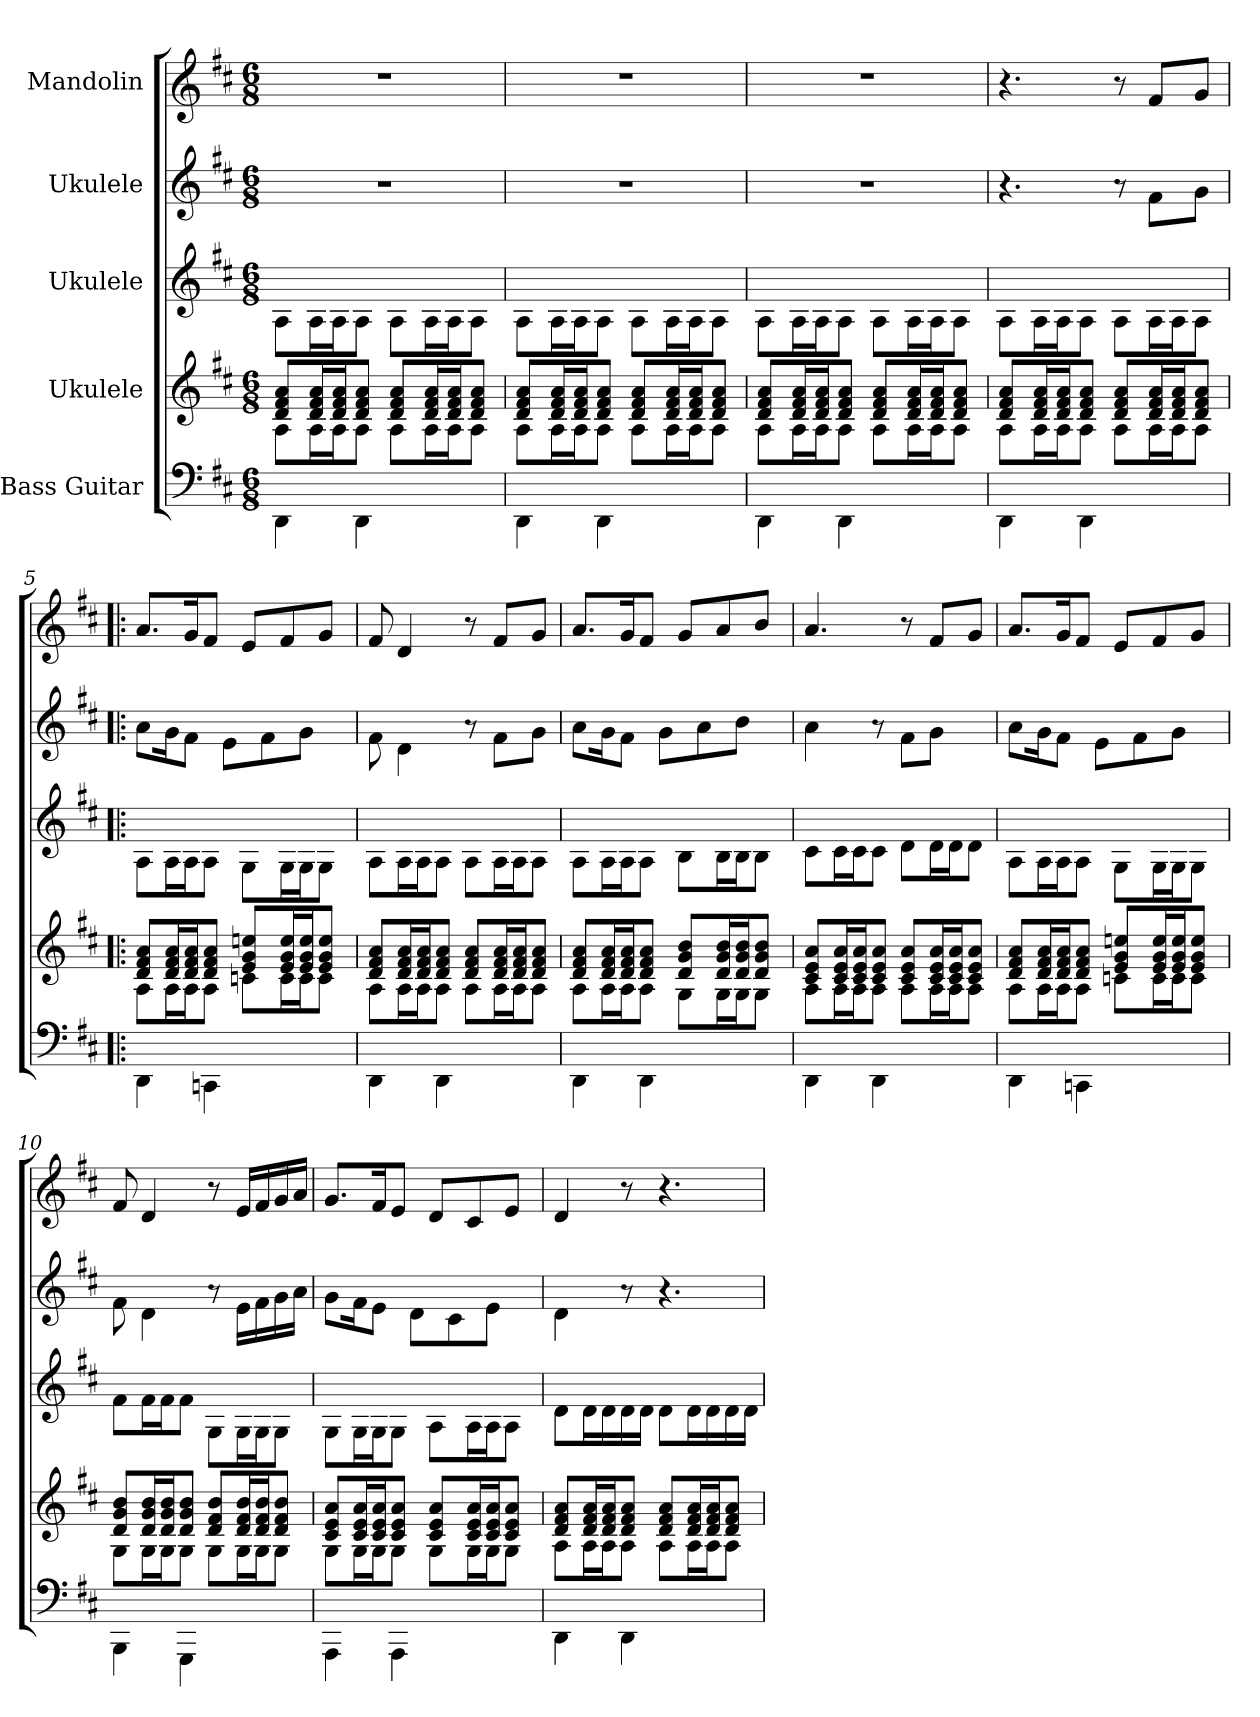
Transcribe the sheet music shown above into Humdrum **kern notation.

**kern	**kern	**kern	**kern	**kern
*part5	*part4	*part3	*part2	*part1
*staff5	*staff4	*staff3	*staff2	*staff1
*I"Bass Guitar	*I"Ukulele	*I"Ukulele	*I"Ukulele	*I"Mandolin
*stria4	*stria4	*stria4	*stria4	*
*	*	*	*	*clefG2
*k[f#c#]	*k[f#c#]	*k[f#c#]	*k[f#c#]	*k[f#c#]
*D:	*D:	*D:	*D:	*D:
*M6/8	*M6/8	*M6/8	*M6/8	*M6/8
=1	=1	=1	=1	=1
*	*^	*	*	*
4DDi\	8d/ 8f#/ 8a/L	8A\L	8Aj\L	2.r	2.r
.	16d/ 16f#/ 16a/L	16A\L	16Aj\L	.	.
.	16d/ 16f#/ 16a/J	16A\J	16Aj\J	.	.
4DDi\	8d/ 8f#/ 8a/J	8A\J	8Aj\J	.	.
.	8d/ 8f#/ 8a/L	8A\L	8Aj\L	.	.
4ryy	16d/ 16f#/ 16a/L	16A\L	16Aj\L	.	.
.	16d/ 16f#/ 16a/J	16A\J	16Aj\J	.	.
.	8d/ 8f#/ 8a/J	8A\J	8Aj\J	.	.
=2	=2	=2	=2	=2	=2
4DDi\	8d/ 8f#/ 8a/L	8A\L	8Aj\L	2.r	2.r
.	16d/ 16f#/ 16a/L	16A\L	16Aj\L	.	.
.	16d/ 16f#/ 16a/J	16A\J	16Aj\J	.	.
4DDi\	8d/ 8f#/ 8a/J	8A\J	8Aj\J	.	.
.	8d/ 8f#/ 8a/L	8A\L	8Aj\L	.	.
4ryy	16d/ 16f#/ 16a/L	16A\L	16Aj\L	.	.
.	16d/ 16f#/ 16a/J	16A\J	16Aj\J	.	.
.	8d/ 8f#/ 8a/J	8A\J	8Aj\J	.	.
=3	=3	=3	=3	=3	=3
4DDi\	8d/ 8f#/ 8a/L	8A\L	8Aj\L	2.r	2.r
.	16d/ 16f#/ 16a/L	16A\L	16Aj\L	.	.
.	16d/ 16f#/ 16a/J	16A\J	16Aj\J	.	.
4DDi\	8d/ 8f#/ 8a/J	8A\J	8Aj\J	.	.
.	8d/ 8f#/ 8a/L	8A\L	8Aj\L	.	.
4ryy	16d/ 16f#/ 16a/L	16A\L	16Aj\L	.	.
.	16d/ 16f#/ 16a/J	16A\J	16Aj\J	.	.
.	8d/ 8f#/ 8a/J	8A\J	8Aj\J	.	.
=4	=4	=4	=4	=4	=4
4DDi\	8d/ 8f#/ 8a/L	8A\L	8Aj\L	4.r	4.r
.	16d/ 16f#/ 16a/L	16A\L	16Aj\L	.	.
.	16d/ 16f#/ 16a/J	16A\J	16Aj\J	.	.
4DDi\	8d/ 8f#/ 8a/J	8A\J	8Aj\J	.	.
.	8d/ 8f#/ 8a/L	8A\L	8Aj\L	8r	8r
4ryy	16d/ 16f#/ 16a/L	16A\L	16Aj\L	8f#Z\L	8f#V/L
.	16d/ 16f#/ 16a/J	16A\J	16Aj\J	.	.
.	8d/ 8f#/ 8a/J	8A\J	8Aj\J	8gZ\J	8gV/J
!!LO:LB:g=z
=5!|:	=5!|:	=5!|:	=5!|:	=5!|:	=5!|:
4DDi\	8d/ 8f#/ 8a/L	8A\L	8Aj\L	8aZ\L	8.aV/L
.	16d/ 16f#/ 16a/L	16A\L	16Aj\L	16gZ\K	.
.	16d/ 16f#/ 16a/J	16A\J	16Aj\J	8f#Z\J	16gV/K
4CCni\	8d/ 8f#/ 8a/J	8A\J	8Aj\J	.	8f#V/J
.	.	.	.	8eZ\L	.
.	8e/ 8g/ 8cc/L	8c\L	8Gj\L	.	8eV/L
.	.	.	.	8f#Z\	.
4ryy	16e/ 16g/ 16cc/L	16c\L	16Gj\L	.	8f#V/
.	16e/ 16g/ 16cc/J	16c\J	16Gj\J	8gZ\J	.
.	8e/ 8g/ 8cc/J	8c\J	8Gj\J	.	8gV/J
.	.	.	.	16ryy	.
=6	=6	=6	=6	=6	=6
4DDi\	8d/ 8f#/ 8a/L	8A\L	8Aj\L	8f#Z\	8f#V/
.	16d/ 16f#/ 16a/L	16A\L	16Aj\L	4dZ\	4dV/
.	16d/ 16f#/ 16a/J	16A\J	16Aj\J	.	.
4DDi\	8d/ 8f#/ 8a/J	8A\J	8Aj\J	.	.
.	8d/ 8f#/ 8a/L	8A\L	8Aj\L	8r	8r
4ryy	16d/ 16f#/ 16a/L	16A\L	16Aj\L	8f#Z\L	8f#V/L
.	16d/ 16f#/ 16a/J	16A\J	16Aj\J	.	.
.	8d/ 8f#/ 8a/J	8A\J	8Aj\J	8gZ\J	8gV/J
=7	=7	=7	=7	=7	=7
4DDi\	8d/ 8f#/ 8a/L	8A\L	8Aj\L	8aZ\L	8.aV/L
.	16d/ 16f#/ 16a/L	16A\L	16Aj\L	16gZ\K	.
.	16d/ 16f#/ 16a/J	16A\J	16Aj\J	8f#Z\J	16gV/K
4DDi\	8d/ 8f#/ 8a/J	8A\J	8Aj\J	.	8f#V/J
.	.	.	.	8gZ\L	.
.	8d/ 8g/ 8b/L	8G\L	8Bj\L	.	8gV/L
.	.	.	.	8aZ\	.
4ryy	16d/ 16g/ 16b/L	16G\L	16Bj\L	.	8aV/
.	16d/ 16g/ 16b/J	16G\J	16Bj\J	8bZ\J	.
.	8d/ 8g/ 8b/J	8G\J	8Bj\J	.	8bV/J
.	.	.	.	16ryy	.
=8	=8	=8	=8	=8	=8
4DDi\	8c#/ 8e/ 8a/L	8A\L	8c#j\L	4aZ\	4.aV/
.	16c#/ 16e/ 16a/L	16A\L	16c#j\L	.	.
.	16c#/ 16e/ 16a/J	16A\J	16c#j\J	.	.
4DDi\	8c#/ 8e/ 8a/J	8A\J	8c#j\J	8r	.
.	8c#/ 8e/ 8a/L	8A\L	8dj\L	8f#Z\L	8r
4ryy	16c#/ 16e/ 16a/L	16A\L	16dj\L	8gZ\J	8f#V/L
.	16c#/ 16e/ 16a/J	16A\J	16dj\J	.	.
.	8c#/ 8e/ 8a/J	8A\J	8dj\J	8ryy	8gV/J
=9	=9	=9	=9	=9	=9
4DDi\	8d/ 8f#/ 8a/L	8A\L	8Aj\L	8aZ\L	8.aV/L
.	16d/ 16f#/ 16a/L	16A\L	16Aj\L	16gZ\K	.
.	16d/ 16f#/ 16a/J	16A\J	16Aj\J	8f#Z\J	16gV/K
4CCni\	8d/ 8f#/ 8a/J	8A\J	8Aj\J	.	8f#V/J
.	.	.	.	8eZ\L	.
.	8e/ 8g/ 8cc/L	8c\L	8Gj\L	.	8eV/L
.	.	.	.	8f#Z\	.
4ryy	16e/ 16g/ 16cc/L	16c\L	16Gj\L	.	8f#V/
.	16e/ 16g/ 16cc/J	16c\J	16Gj\J	8gZ\J	.
.	8e/ 8g/ 8cc/J	8c\J	8Gj\J	.	8gV/J
.	.	.	.	16ryy	.
!!LO:PB:g=z
=10	=10	=10	=10	=10	=10
4BBBi\	8d/ 8g/ 8b/L	8G\L	8f#j\L	8f#Z\	8f#V/
.	16d/ 16g/ 16b/L	16G\L	16f#j\L	4dZ\	4dV/
.	16d/ 16g/ 16b/J	16G\J	16f#j\J	.	.
4GGGi\	8d/ 8g/ 8b/J	8G\J	8f#j\J	.	.
.	8d/ 8f#/ 8b/L	8G\L	8Gj\L	8r	8r
4ryy	16d/ 16f#/ 16b/L	16G\L	16Gj\L	16eZ\LL	16eV/LL
.	16d/ 16f#/ 16b/J	16G\J	16Gj\J	16f#Z\	16f#V/
.	8d/ 8f#/ 8b/J	8G\J	8Gj\J	16gZ\	16gV/
.	.	.	.	16aZ\JJ	16aV/JJ
=11	=11	=11	=11	=11	=11
4AAAi\	8c#/ 8e/ 8a/L	8G\L	8Gj\L	8gZ\L	8.gV/L
.	16c#/ 16e/ 16a/L	16G\L	16Gj\L	16f#Z\K	.
.	16c#/ 16e/ 16a/J	16G\J	16Gj\J	8eZ\J	16f#V/K
4AAAi\	8c#/ 8e/ 8a/J	8G\J	8Gj\J	.	8eV/J
.	.	.	.	8dZ\L	.
.	8c#/ 8e/ 8a/L	8G\L	8Aj\L	.	8dV/L
.	.	.	.	8c#Z\	.
4ryy	16c#/ 16e/ 16a/L	16G\L	16Aj\L	.	8c#V/
.	16c#/ 16e/ 16a/J	16G\J	16Aj\J	8eZ\J	.
.	8c#/ 8e/ 8a/J	8G\J	8Aj\J	.	8eV/J
.	.	.	.	16ryy	.
=12	=12	=12	=12	=12	=12
4DDi\	8d/ 8f#/ 8a/L	8A\L	8dj\L	4dZ\	4dV/
.	16d/ 16f#/ 16a/L	16A\L	16dj\L	.	.
.	16d/ 16f#/ 16a/J	16A\J	16dj\	.	.
4DDi\	8d/ 8f#/ 8a/J	8A\J	16dj\	8r	8r
.	.	.	16dj\JJ	.	.
.	8d/ 8f#/ 8a/L	8A\L	8dj\L	4.r	4.r
4ryy	16d/ 16f#/ 16a/L	16A\L	16dj\L	.	.
.	16d/ 16f#/ 16a/J	16A\J	16dj\	.	.
.	8d/ 8f#/ 8a/J	8A\J	16dj\	.	.
.	.	.	16dj\JJ	.	.
*	*v	*v	*	*	*
=	=	=	=	=
*-	*-	*-	*-	*-
